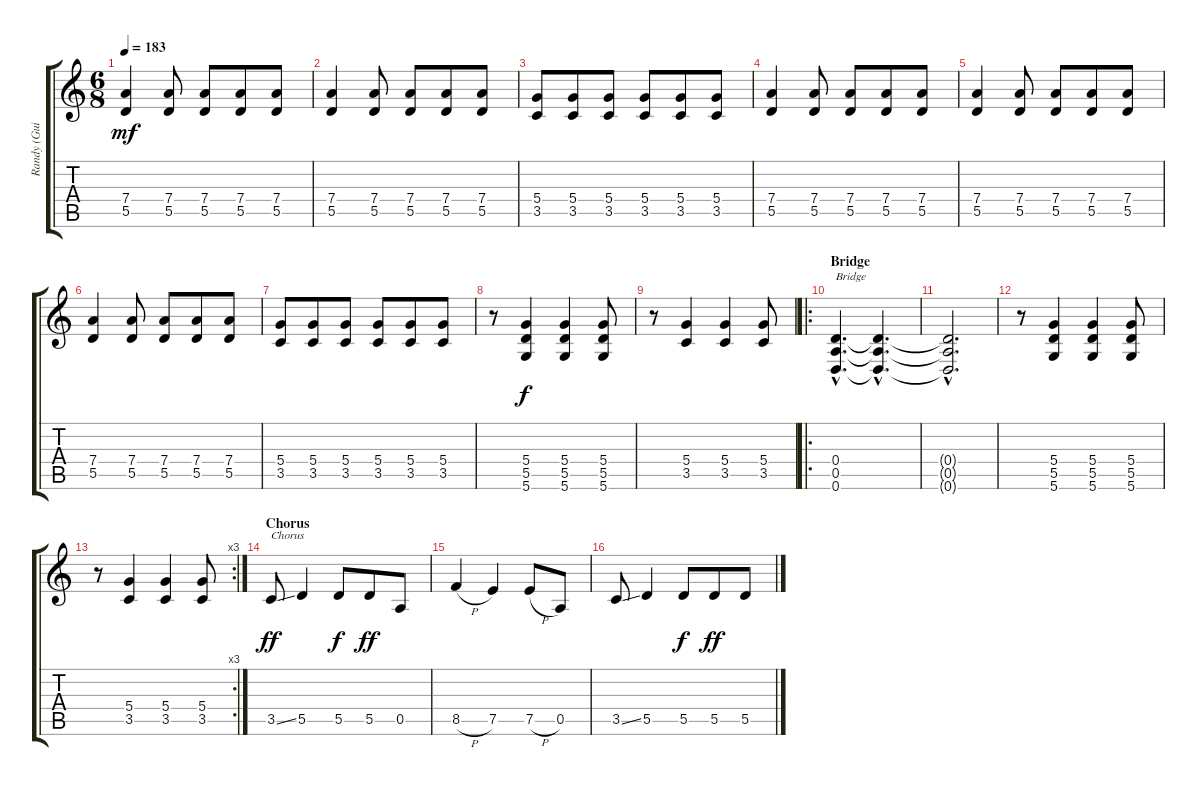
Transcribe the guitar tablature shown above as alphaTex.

\track ("Randy (Guitar)" "Randy (Gui") {instrument overdrivenguitar}
\staff {score tabs}
\tuning (E4 B3 G3 D3 A2 D2) {hide}
\ts (6 8)
\tempo 183
\clef g2
\ks c
(7.4 5.5).4{dy mf} (7.4 5.5).8 (7.4 5.5).8 (7.4 5.5).8 (7.4 5.5).8 |
(7.4 5.5).4 (7.4 5.5).8 (7.4 5.5).8 (7.4 5.5).8 (7.4 5.5).8 |
(5.4 3.5).8 (5.4 3.5).8 (5.4 3.5).8 (5.4 3.5).8 (5.4 3.5).8 (5.4 3.5).8 |
(7.4 5.5).4 (7.4 5.5).8 (7.4 5.5).8 (7.4 5.5).8 (7.4 5.5).8 |
(7.4 5.5).4 (7.4 5.5).8 (7.4 5.5).8 (7.4 5.5).8 (7.4 5.5).8 |
(7.4 5.5).4 (7.4 5.5).8 (7.4 5.5).8 (7.4 5.5).8 (7.4 5.5).8 |
(5.4 3.5).8 (5.4 3.5).8 (5.4 3.5).8 (5.4 3.5).8 (5.4 3.5).8 (5.4 3.5).8 |
r.8 (5.4 5.5 5.6).4{dy f} (5.4 5.5 5.6).4 (5.4 5.5 5.6).8 |
r.8 (5.4 3.5).4 (5.4 3.5).4 (5.4 3.5).8 |
\ro
\section ("" "Bridge")
(0.4{hac} 0.5{hac} 0.6{hac}).4{d txt "Bridge"} (0.4{hac t} 0.5{hac t} 0.6{hac t}).4{d} |
(0.4{hac t} 0.5{hac t} 0.6{hac t}).2{d} |
r.8 (5.4 5.5 5.6).4 (5.4 5.5 5.6).4 (5.4 5.5 5.6).8 |
\rc 3
r.8 (5.4 3.5).4 (5.4 3.5).4 (5.4 3.5).8 |
\section ("" "Chorus")
3.5{ss}.8{txt "Chorus" dy ff} 5.5.4 5.5.8{dy f} 5.5.8{dy ff} 0.5.8 |
8.5{h}.4 7.5.4 7.5{h}.8 0.5.8 |
3.5{ss}.8 5.5.4 5.5.8{dy f} 5.5.8{dy ff} 5.5{ss}.8
